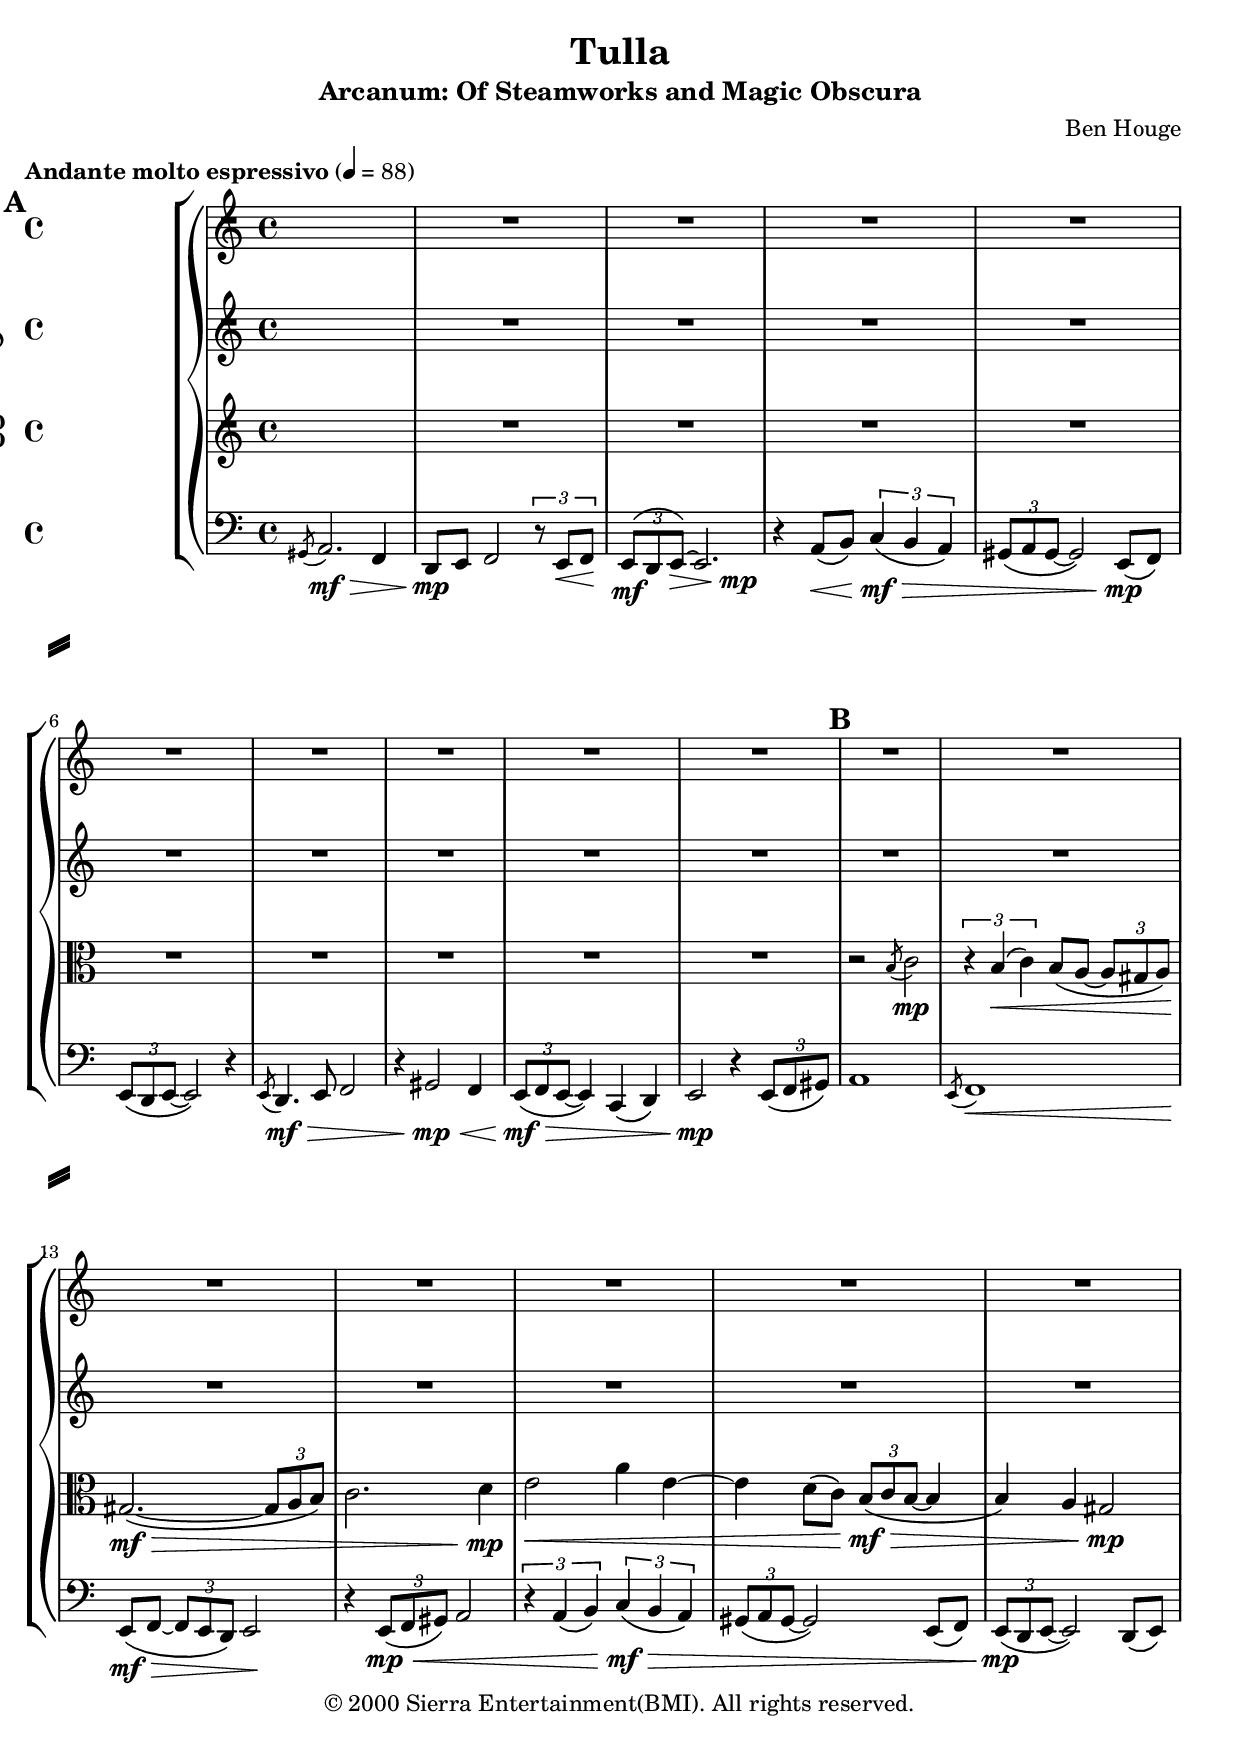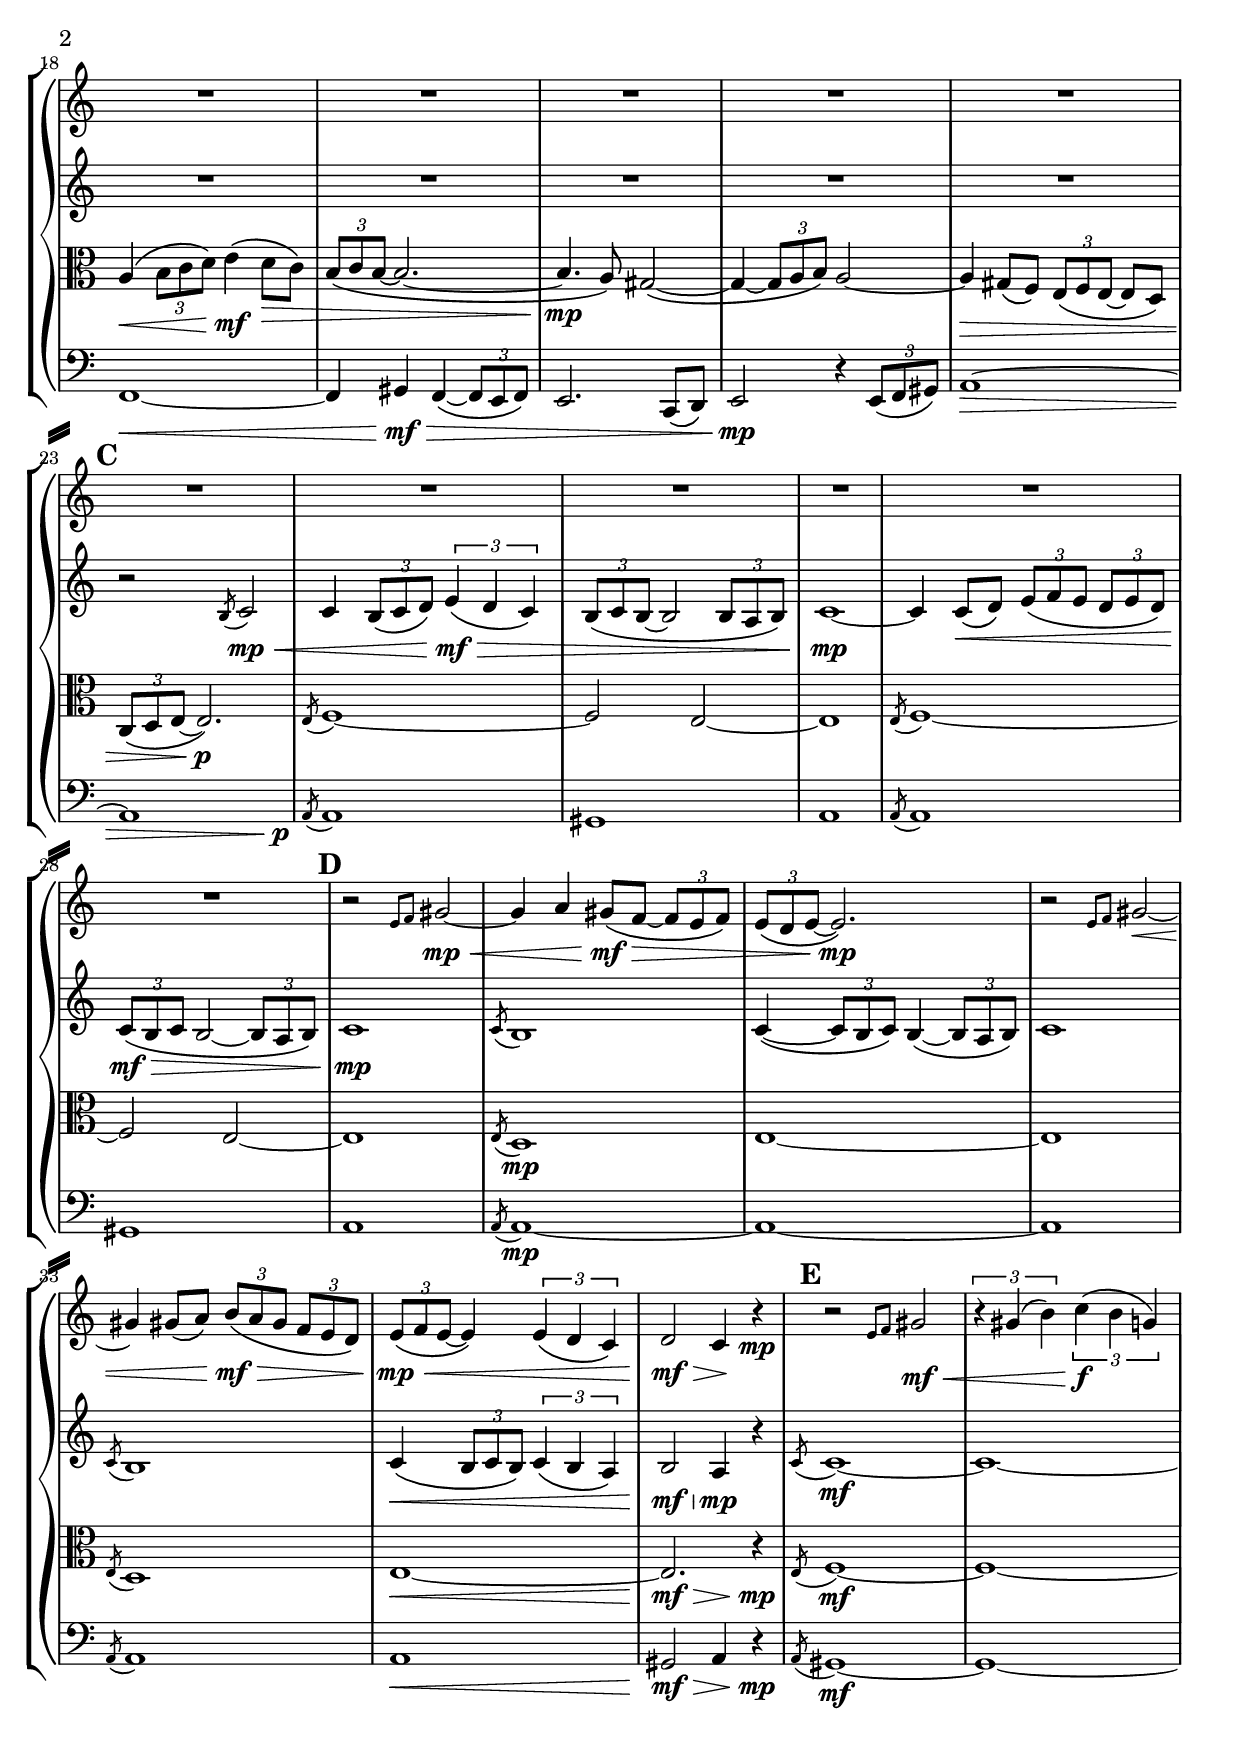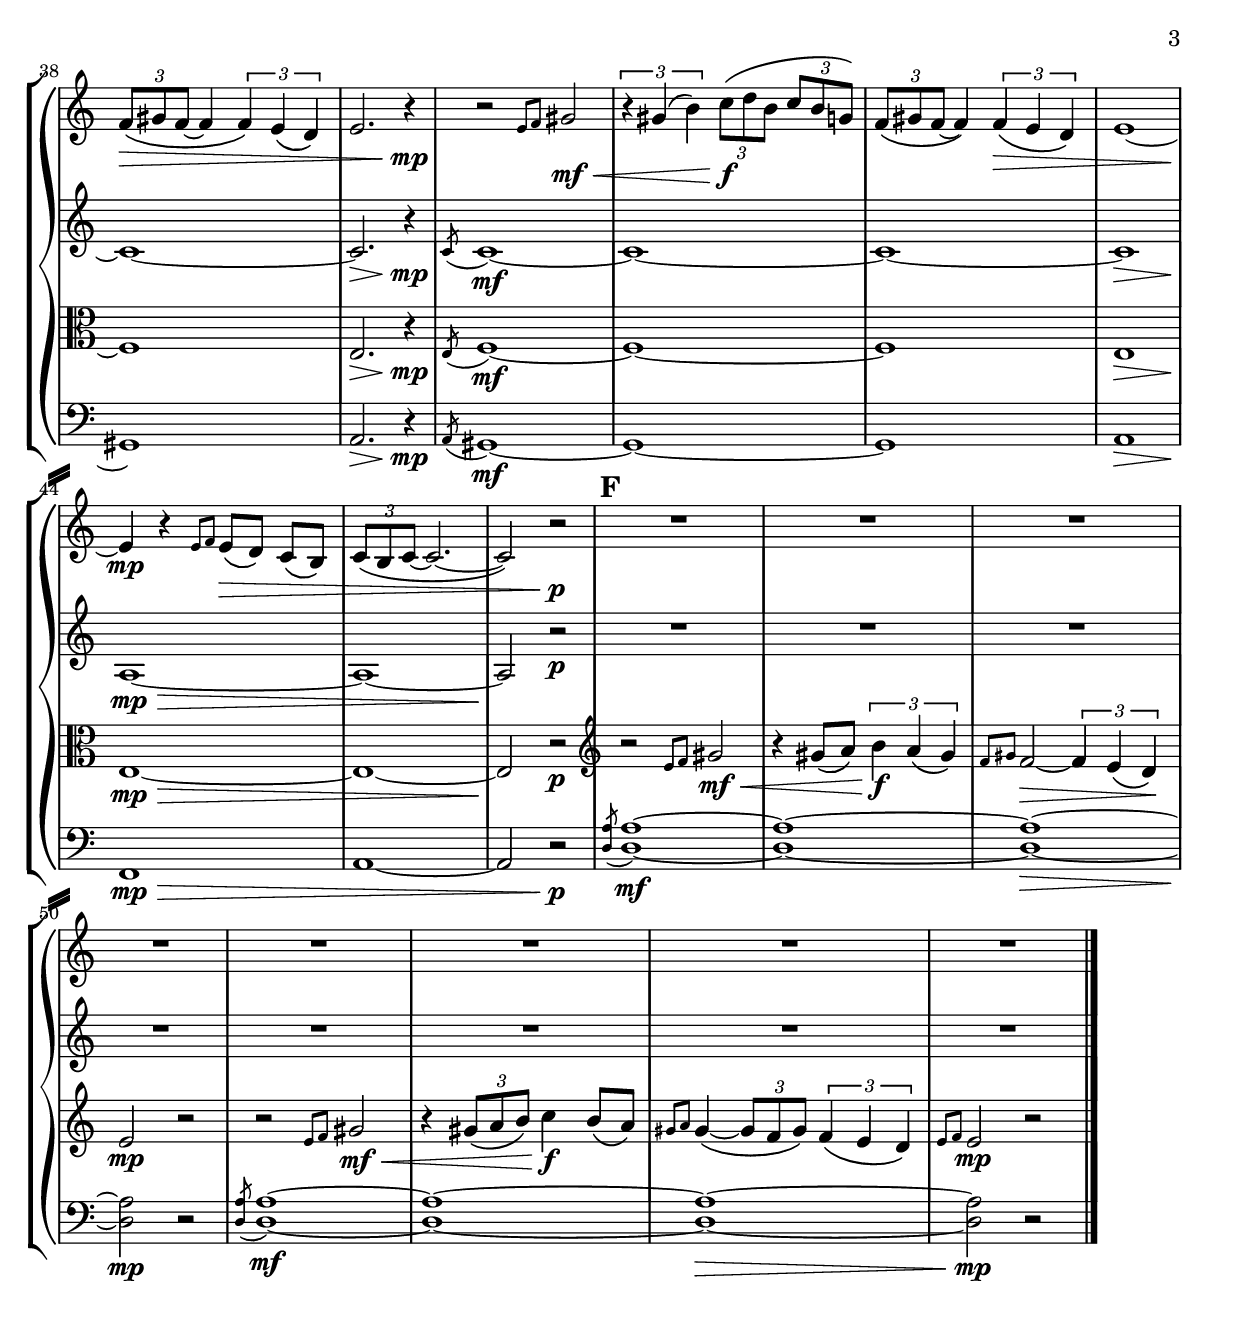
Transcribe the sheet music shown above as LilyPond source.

\version "2.14.2"
\include "deutsch.ly"
\header {
	composer = "Ben Houge"
	title = "Tulla"
	subtitle = \markup \center-align { 
%      "from the Sierra Entertainment/Troika Games role-playing game" 
      "Arcanum: Of Steamworks and Magic Obscura" 
    }
    subsubtitle=""
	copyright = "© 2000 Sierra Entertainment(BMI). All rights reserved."
	%arranger = "Andriy Senkovych"
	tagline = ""
}

aTime = { \time 4/4 }
defaultTempo = { \tempo "Andante molto espressivo" 4=88 }
aKey = { \key a \minor }

violinOneSolo = \relative c' {

  \aTime
  \aKey
  \tag #'part { \defaultTempo }

  \tag #'part { \mark \default }

  R1*10

  \tag #'part { \mark \default }

  R1*12

  \tag #'part { \mark \default }

  R1*6

  \tag #'part { \mark \default }

  r2 \grace {e8[ f8]} gis2~\mp\<
  gis4 a gis8\mf\>\( f~ \times 2/3 { f8 e f\)}
  \times 2/3 {e8\( d e~} e2.\)\mp\!

  r2 \grace {e8[ f8]} gis2~\<
  gis4 gis8\( a\) \times 2/3 { h8\(\mf\> a gis} \times 2/3 {f e d\)}
  \times 2/3 {e8\mp\<\( f e~} e4\) \times 2/3 { e4\( d c\)}
  d2\mf\> c4\! r4 \mp

  \tag #'part { \mark \default }

  r2 \grace {e8[ f8]} gis2\mf\<
  \times 2/3 {r4 gis\( h\)} \times 2/3 {c4\f\( h g\)}
  \times 2/3 {f8\(\> gis f~} f4 \times 2/3 {f4\) e\( d\)}
  e2. r4\mp\!

  r2 \grace {e8[ f8]} gis2\mf\<
  \times 2/3 {r4 gis\( h\)} \times 2/3 {c8\f\( d h} \times 2/3 {c h g\)}
  \times 2/3 {f8\( gis f~} f4\) \times 2/3 {f4\(\> e d\)}
  e1~
  e4\mp\! r4 \grace { e8[ f8]} e8[\(\> d8]\) c[\( h]\)
  \times 2/3 {c8\( h c~} c2.~ 
  c2\) r2\p\!
  
  \tag #'part { \mark \default }

  R1*8

  \bar "|."
}

celloOneSolo = \relative c' {

  \aTime
  \aKey
  \clef treble
  \tag #'part { \defaultTempo }

  \tag #'part { \mark \default }

  R1*10

  \tag #'part { \mark \default }

  R1*12

  \tag #'part { \mark \default }

  r2 \acciaccatura h8 c2\mp\<
  c4 \times 2/3 {h8\( c d\) } \times 2/3 {e4\mf\>\( d c\)}
  \times 2/3 {h8\( c h~} h2 \times 2/3 {h8 a h\)}
  c1~\mp\!
  c4 c8\(\< d\) \times 2/3 {e8\( f e} \times 2/3 {d e d\)}
  \times 2/3 {c8\mf\>\( h c} h2~ \times 2/3 {h8 a h\)}
  c1\mp\!

  \tag #'part { \mark \default }

  \acciaccatura c8 h1
  c4~\( \times 2/3 {c8 h c\)} h4~\( \times 2/3 {h8 a h\)}
  c1

  \acciaccatura c8 h1
  c4\(\< \times 2/3 {h8 c h\)} \times 2/3 {c4\( h a\)}
  h2\mf\> a4\mp\! r4

  \tag #'part { \mark \default }

  \acciaccatura c8 c1~\mf
  c1~
  c1~
  c2.\> r4\mp\!

  \acciaccatura c8 c1~\mf
  c1~
  c1~
  c1\>

  a1~\mp\>
  a1~
  a2\! r2\p

  \tag #'part { \mark \default }

  R1*8

  \bar "|."
}

celloTwoSolo = \relative c' {

  \aTime
  \aKey
  \clef alto
  \tag #'part { \defaultTempo }

  \tag #'part { \mark \default }

  R1*10

  \tag #'part { \mark \default }

  r2 \acciaccatura h8 c2\mp
  \times 2/3 {r4 h\(\< c\) } h8\( a~ \times 2/3 {a8 gis a\) }
  gis2.~\mf\>\( \times 2/3 {gis8 a h\)}
  c2. d4\mp\!
  e2\< a4 e4~
  e4 d8\( c\) \times 2/3 { h8\mf\>\( c h~ } h4
  h4\) a gis2\mp\!

  a4\(\< \times 2/3 {h8 c d\)} e4\mf\( d8\> c\)
  \times 2/3 {h8\( c h~ } h2.~
  h4.\mp\! a8\) gis2~\(
  gis4~ \times 2/3 {gis8 a h\) } a2~
  a4\> gis8\( f\) \times 2/3 {e8\( f e~} e8 d8\)
  \times 2/3 { c8\( d e~ } e2.\p\!\)

  \tag #'part { \mark \default }

  \acciaccatura e8 f1~
  f2 e2~
  e1
  \acciaccatura e8 f1~
  f2 e2~
  e1

  \tag #'part { \mark \default }

  \acciaccatura e8 d1\mp
  e1~
  e1

  \acciaccatura e8 d1
  e1~\<
  e2.\mf\> r4\mp\!

  \tag #'part { \mark \default }

  \acciaccatura e8 f1~\mf
  f1~
  f1
  e2.\> r4\mp\!

  \acciaccatura e8 f1~\mf
  f1~
  f1

  e1\>
  e1~\mp\>
  e1~
  e2\! r2\p

  \tag #'part { \mark \default }

  \clef treble

  r2 \grace {e'8[ f8]} gis2\mf\<
  r4 gis8\( a\) \times 2/3 {h4\f\! a\( gis\)}
  \grace {f8[ gis8]} f2~\> \times 2/3 {f4 e\( d\)\!}
  e2\mp r2

  r2 \grace {e8[ f8]} gis2\mf\<
  r4 \times 2/3 {gis8\( a h\)} c4\f\! h8\( a\)
  \grace {gis8[ a8]} gis4~\( \times 2/3 { gis8 f gis\) } \times 2/3 { f4\( e d\)\!}
  \grace { e8[ f8]} e2\mp r2

  \bar "|."
}

celloThreeSolo = \relative c {

  \aTime
  \aKey
  \clef bass
  \tag #'part { \defaultTempo }

  \tag #'part {\mark \default}

  \acciaccatura gis8 a2.\mf\> f4 
  d8\mp\! e f2 \times 2/3 { r8 e8\< f\!}
  << { \times 2/3 { e8\( d e~\) } e2. } \\
  { \times 2/3 {s8\mf s8 s8\> s2 s8 s8\mp\! } } >>
  r4 a8\(\< h\) \times 2/3 { c4\(\mf\> h a\) }
  \times 2/3 {gis8\( a gis~} gis2\) e8\mp\!\( f\)
  \times 2/3 {e8\( d e~} e2\) r4

  \acciaccatura e8 d4.\mf\> e8 f2
  r4 gis2\mp\< f4
  \times 2/3 {e8\mf\>\( f e~} e4\) c4\( d4\)
  e2\mp\! r4 \times 2/3 {e8\( f gis\)}

  \tag #'part {\mark \default}

  a1
  \acciaccatura e8 f1\<
  e8\(\mf\> f~ \times 2/3 { f8 e d\) } e2\!
  r4 \times 2/3 { e8\mp\(\< f gis\) } a2
  \times 2/3 {r4 a\( h\)} \times 2/3 { c4\mf\>\( h a\) }
  \times 2/3 {gis8\( a gis~} gis2\) e8\( f\)
  \times 2/3 {e8\mp\!\( d e~} e2\) d8\( e\)
  f1~\<
  f4 gis4\mf\> f\(~ \times 2/3 {f8 e f\) }
  e2. c8\( d\)
  e2\mp\! r4 \times 2/3 { e8\( f gis\) }
  << { a1~ a1} \\ {s1\> s2. s8 s8\!\p} >>

  \tag #'part {\mark \default}

  \acciaccatura a8 a1
  gis1
  a1
  \acciaccatura a8 a1
  gis1

  \tag #'part {\mark \default}

  a1
  \acciaccatura a8 a1~\mp
  a1~
  a1

  \acciaccatura a8 a1
  a1\<
  gis2\mf\> a4 r4\!\mp

  \tag #'part {\mark \default}

  \acciaccatura a8 gis1~\mf
  gis1~
  gis1
  a2.\> r4\mp

  \acciaccatura a8 gis1~\mf
  gis1~
  gis1
  a1\>
  f1\mp\>
  a1~
  a2 r2\p

  \tag #'part {\mark \default}

  \acciaccatura <d a'>8 <d a'>1~\mf
  <d a'>1~
  <d a'>1~\>
  <d a'>2\mp\! r2

  \acciaccatura <d a'>8 <d a'>1~\mf
  <d a'>1~
  <d a'>1~\>
  <d a'>2\mp\! r2

  \bar "|."
}


\score {
  \new Score {
    \set Score.markFormatter = #format-mark-box-numbers
    \new GrandStaff <<
      \new StaffGroup <<
        \new Staff <<
          \set Staff.midiInstrument = "violin"
          \set Staff.instrumentName = #"Violin"
          \removeWithTag #'score \violinOneSolo
        >>

        \new Staff <<
          \set Staff.midiInstrument = "cello"
          \set Staff.instrumentName = #"Cello 1"
          \removeWithTag #'part \celloOneSolo
        >>

        \new Staff <<
          \set Staff.midiInstrument = "cello"
          \set Staff.instrumentName = #"Cello 2"
          \removeWithTag #'part \celloTwoSolo
        >>

        \new Staff <<
          \set Staff.midiInstrument = "cello"
          \set Staff.instrumentName = #"Cello 3"
          \removeWithTag #'part \celloThreeSolo
        >>
      >>
    >>
  }
  \layout {
    \include "src/layout.ly"
    %\context {
    %  \Score \override SpacingSpanner #'base-shortest-duration = #(ly:make-moment 1 16)
    %}
  }
  \midi{}
}
\paper {
  system-separator-markup = \slashSeparator
  indent = 25
}
